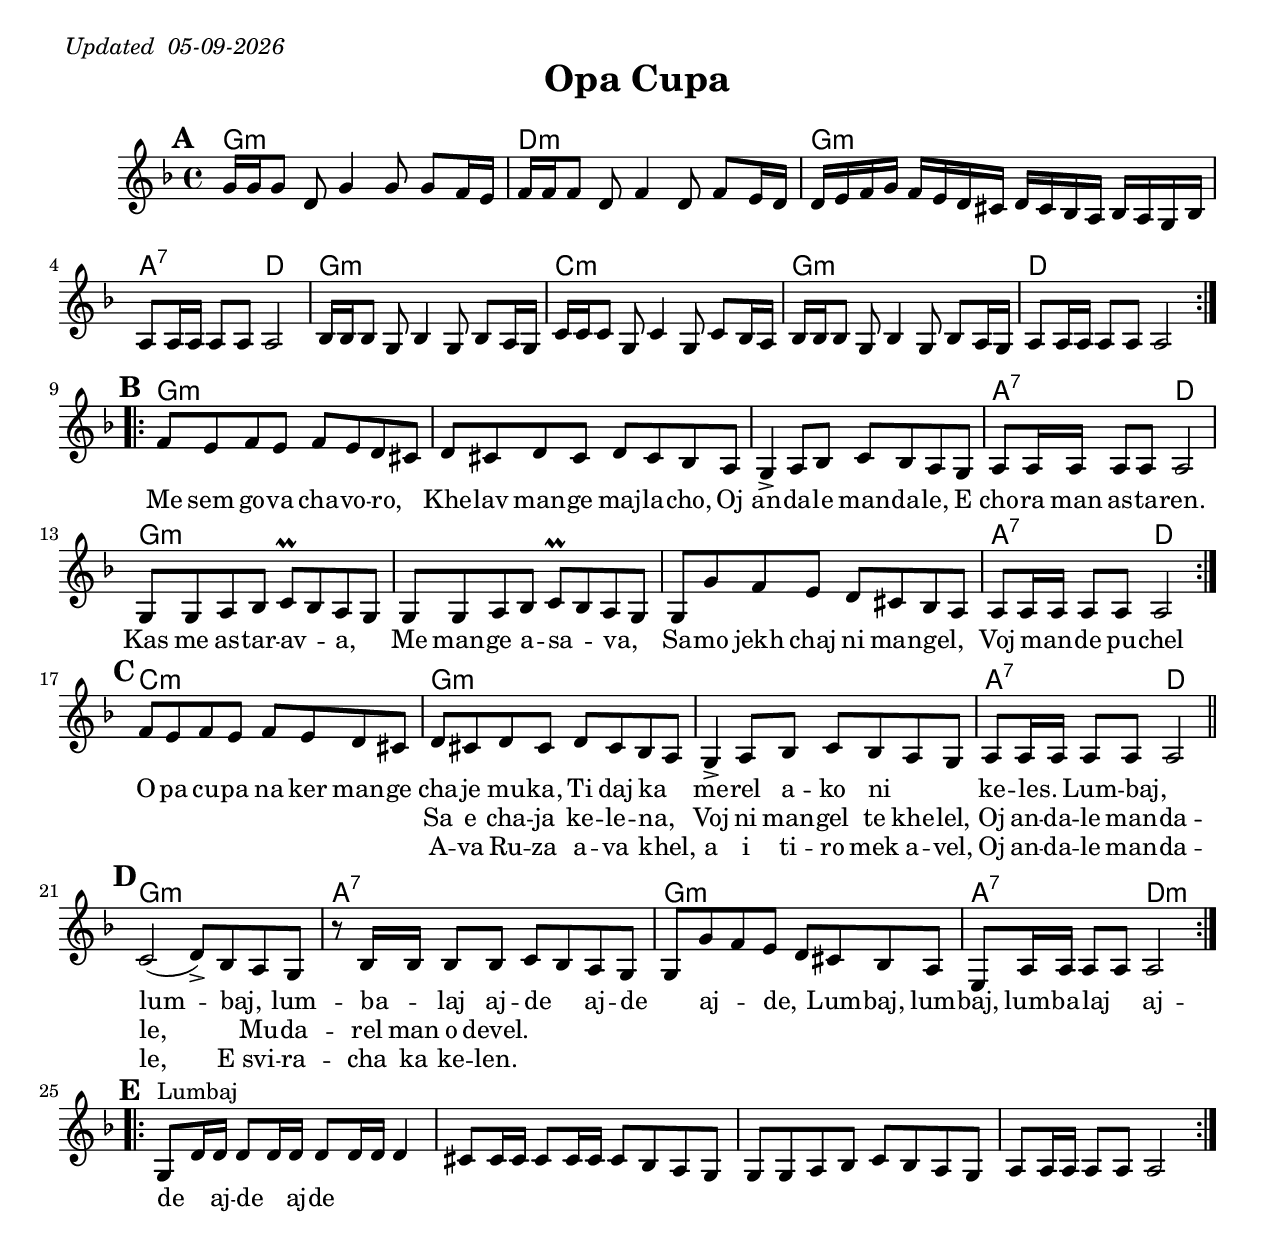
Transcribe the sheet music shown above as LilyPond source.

\version "2.18.0"
\include "english.ly"
\paper{
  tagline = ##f
  print-all-headers = ##t
  #(set-paper-size "letter")
}
date = #(strftime "%d-%m-%Y" (localtime (current-time)))

\markup{ \italic{ " Updated " \date  }  }
%\markup{Cm Gm Cm D7 G x2 ||Cm7 Gm Cm D7 G} x2



%#################################### Melody ########################
melody = \relative c'' {
  \clef treble
  \key d \minor
  \time 4/4
  \set Score.markFormatter = #format-mark-box-alphabet

  %\partial 16*3 a16 d f   %lead in notes
  \repeat volta 2{
  \mark \default
  g16  [g g8] d g4 g8 g [f16 e]|
  f16 [f f8] d f4 d8  f [e16 d]|
  d16 e f g  f e d cs d cs bf a bf a g bf|
  a8 a16 a a8 a a2|

  bf16[bf bf8] g8 bf4 g8 bf[a16 g ]|
  c16[c c8]    g8 c4  g8 c[bf16 a]|
  bf16[bf bf8] g8 bf4 g8 bf[a16 g ]|

  %d16 ef fs g   fs ef d c ef8 d c ef|
  a8 a16 a a8 a a2|
  }

  \break

  %\alternative { { }{ } }

 %\bar"||"
 \repeat volta 2{
   % first vocal
   \mark \default
  f'8  e f e f e d cs|
  d8 cs d cs d cs bf a|
  g4-> a8 bf c bf a g
  a8 a16 a a8 a a2  % \bar"||"
  \break
  %Kas me
  g8 g a bf c\prall bf a  g|
  g8 g a bf c\prall bf a  g|
  g8 g' f e d cs bf a|
  a8 a16 a a8 a a2|

 }
  \mark \default
  f'8  e f e f e d cs|
  d8 cs d cs d cs bf a|
  g4-> a8 bf c bf a g
  a8 a16 a a8 a a2 \bar"||"
  \break

 \break
  \repeat volta 2{
    \mark \default
   % f2 r8 ef d c|
   % Opa Cupa
    c2 (d8->) bf a g
    r8 bf16 bf bf8 bf c bf a g|
    g8 g' f e d cs bf a|
    e8 a16 a a8 a a2|
  }
  \repeat volta 2{
    \mark \default
    %Lumbaj
    g8 ^"Lumbaj" d'16 d d8 d16 d d8 d16 d d4|
    cs8 cs16 cs cs8 cs16 cs cs8 bf a g %fs8 fs16 fs16 fs4|
    g8 g a bf c bf a g |
    a8 a16 a a8 a a2|
  }

  % \alternative { { }{ } }

}
%################################# Lyrics #####################
\addlyrics{
  \repeat unfold 73{\skip 2}

  Me sem go -- va cha -- vo -- ro, _
  Khe -- lav man -- ge maj -- la -- cho,
  Oj an -- da -- le man -- da -- le,
  E cho -- ra man as -- ta -- ren.

  Kas me as -- tar -- av -- _ a, _
  Me man -- ge a -- sa -- _ va, _
  Sa -- mo jekh chaj ni man -- gel, _
  Voj man -- _ de pu -- chel

  O -- pa cu -- pa na ker man -- ge cha -- je mu -- ka,
  Ti daj ka _  me -- rel a -- ko ni _ _ ke -- les.  _

  Lum -- baj, _  lum -- baj, _ lum -- ba -- _ laj
  aj -- de _  aj -- de _ aj --  _ de, _

  Lum -- baj,  lum -- baj, lum -- ba -- laj _
  aj -- de _  aj -- de _ aj -- de

}
\addlyrics {
  \repeat unfold 140{\skip 2}
  Sa e cha -- ja ke -- le -- na, _
  Voj ni man -- gel te khe -- lel,
  Oj an -- da -- le man -- da -- le, _
  Mu -- da -- rel man o devel.

}

\addlyrics {
  \repeat unfold 140{\skip 2}
    A -- va Ru -- za a -- va khel, _
  a i ti -- ro mek a -- vel,
  Oj an -- da -- le man -- da -- le,
  E svi -- ra -- cha ka ke -- len.
}
%{
\addlyrics {
  \repeat unfold 81{\skip 2}
  Cha -- o maj o hu -- ta -- lo, _

  A -- va Ru -- za a -- va khel, _
  Pa i ti -- ro mek a -- vel, _
  Oj an -- da -- le man -- da -- le,
  E svi -- ra -- cha ka ke -- len.
}
%}
%################################# Chords #######################
harmonies = \chordmode {
  g1:m
  d1:m
  g1:m
  a2:7 d2
  g1:m

  c1:m
  g1:m
  %d1:7
  d1
  g1*3:m %10
  a2:7
  d2
  g1*3:m
  a2:7 d2  %16
  c1:m
  g1*2:m
  a2:7 d2
  g1:m %20
  a1:7
  g1:m  %dbl bar
  a2:7
  d2:m
}

\score {
  <<
    \new ChordNames {
      \set chordChanges = ##t
      \harmonies
    }
    \new Staff
    \melody
  >>
  \header{
    title= "Opa Cupa"
    subtitle=""
    composer= ""
    instrument =""
    arranger= ""
  }
  \layout{indent = 1.0\cm}
  \midi {
    \tempo 4 = 90

    % \midi { }
  }
}
%{
% more verses:
\markup{}
\markup {
  \fill-line {
    \hspace #0.1 % distance from left margin
    \column {
      \line { "1."
        \column {
          ""
        }
      }
      \hspace #0.2 % vertical distance between verses
      \line { "2."
        \column {
         ""
        }
      }
    }
    \hspace #0.1  % horiz. distance between columns
    \column {
      \line { "3."
        \column {
          ""
        }
      }
      \hspace #0.2 % distance between verses
      \line { "4."
        \column {
         ""
        }
      }
    }
    \hspace #0.1 % distance to right margin
  }
}

%}

%{
Me sem gova chavoro,
Khelav mange majlacho,
Oj andale mandale,
E chora man astaren.

Kas me astarava,
Me mange asava,
Samo jekh chaj ni mangel,
Voj mande puchel

O opa cupa na ker mange chaje muka,
Ti daj ka merel ako ni keles.

Lumbaj , lumbaj, lumbalaj ajde ajde ajde,
Lumbaj , lumbaj, lumbalaj ajde ajde ajde.

Sa e chaja kelena,
Voj ni mangel te khelel,
Oj andale mandale,
Mudarel man o devel.

Ava Ruza ava khel,
a i tiro mek avel,
Oj andale mandale,
E sviracha ka kelen.

O opa cupa na ker mange chaje muka,
Ti daj ka merel ako ni keles.

Lumbaj , lumbaj, lumbalaj ajde ajde ajde,
Lumbaj , lumbaj, lumbalaj ajde ajde ajde.

Chao maj o hutalo, I Ruza so ni kelel,
Oj andale mandale, an bobo ki astarel.

Ava Ruza ava khel,
Pa i tiro mek avel,
Oj andale mandale,
E sviracha ka kelen.

O opa cupa na ker mange chaje muka,
Ti daj ka merel ako ni keles.

Lumbaj , lumbaj, lumbalaj ajde ajde ajde,
Lumbaj , lumbaj, lumbalaj ajde ajde ajde.

Oh girl (translation)

I am a poor guy,
One of the best dancers,
The girls grab me to dance.

Whomever I grab is glad,
Only one girl doesn’t want to dance,
She runs away from me.

O girl, why are you making trouble for me?
May your mother die if you don’t dance!
Come on, come on, Come on!

All the girls are dancing,
But she is crying sadly,
In my heart a fire burns.
Come on, Rosa, come and dance,
Then you’ll get married.
Even the musicians are dancing.

Whomever I grab is glad,
Only one girl doesn’t want to dance,
She runs away from me.
%}
